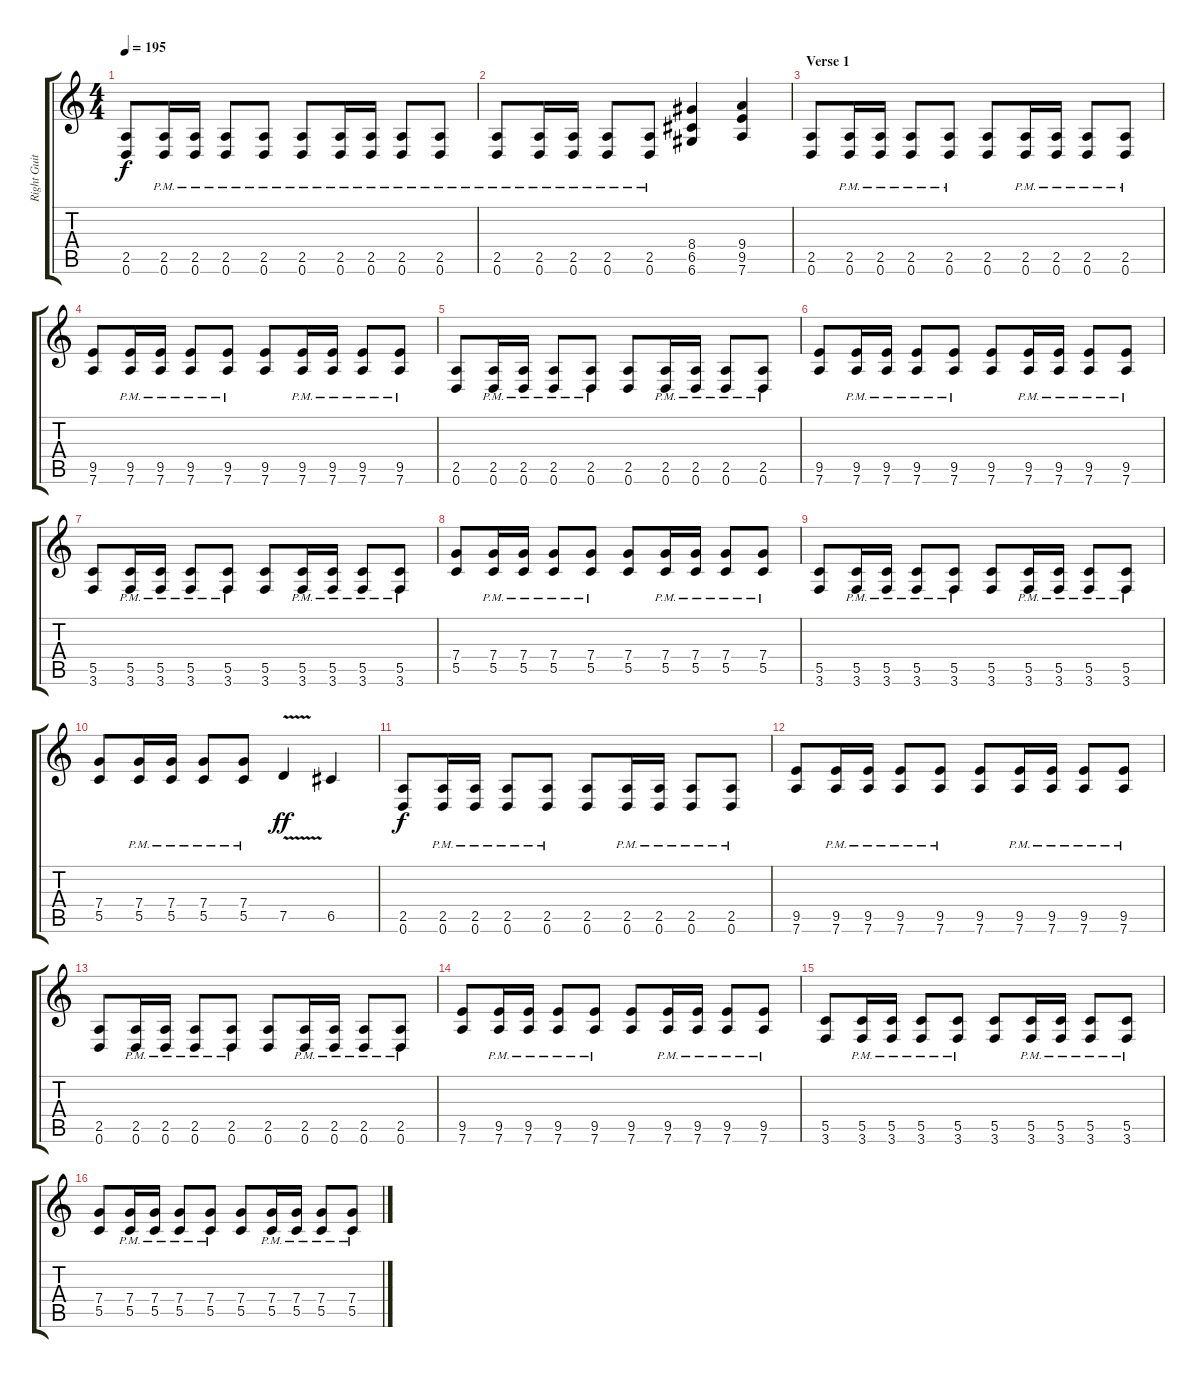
\track ("Right Guitar" "Right Guit") {instrument distortionguitar}
\staff {score tabs}
\tuning (D4 A3 F3 C3 G2 D2) {hide}
\ts (4 4)
\tempo 195
\clef g2
\ks c
(2.5 0.6).8{dy f} (2.5{pm} 0.6).16 (2.5{pm} 0.6).16 (2.5{pm} 0.6).8 (2.5{pm} 0.6).8 (2.5{pm} 0.6).8 (2.5{pm} 0.6).16 (2.5{pm} 0.6).16 (2.5{pm} 0.6).8 (2.5{pm} 0.6).8 |
(2.5{pm} 0.6).8 (2.5{pm} 0.6).16 (2.5{pm} 0.6).16 (2.5{pm} 0.6).8 (2.5{pm} 0.6).8 (8.4 6.5 6.6).4 (9.4 9.5 7.6).4 |
\section ("" "Verse 1")
(2.5 0.6).8 (2.5{pm} 0.6).16 (2.5{pm} 0.6).16 (2.5{pm} 0.6).8 (2.5{pm} 0.6).8 (2.5 0.6).8 (2.5{pm} 0.6).16 (2.5{pm} 0.6).16 (2.5{pm} 0.6).8 (2.5{pm} 0.6).8 |
(9.5 7.6).8 (9.5{pm} 7.6).16 (9.5{pm} 7.6).16 (9.5{pm} 7.6).8 (9.5{pm} 7.6).8 (9.5 7.6).8 (9.5{pm} 7.6).16 (9.5{pm} 7.6).16 (9.5{pm} 7.6).8 (9.5{pm} 7.6).8 |
(2.5 0.6).8 (2.5{pm} 0.6).16 (2.5{pm} 0.6).16 (2.5{pm} 0.6).8 (2.5{pm} 0.6).8 (2.5 0.6).8 (2.5{pm} 0.6).16 (2.5{pm} 0.6).16 (2.5{pm} 0.6).8 (2.5{pm} 0.6).8 |
(9.5 7.6).8 (9.5{pm} 7.6).16 (9.5{pm} 7.6).16 (9.5{pm} 7.6).8 (9.5{pm} 7.6).8 (9.5 7.6).8 (9.5{pm} 7.6).16 (9.5{pm} 7.6).16 (9.5{pm} 7.6).8 (9.5{pm} 7.6).8 |
(5.5 3.6).8 (5.5{pm} 3.6).16 (5.5{pm} 3.6).16 (5.5{pm} 3.6).8 (5.5{pm} 3.6).8 (5.5 3.6).8 (5.5{pm} 3.6).16 (5.5{pm} 3.6).16 (5.5{pm} 3.6).8 (5.5{pm} 3.6).8 |
(7.4 5.5).8 (7.4{pm} 5.5).16 (7.4{pm} 5.5).16 (7.4{pm} 5.5).8 (7.4{pm} 5.5).8 (7.4 5.5).8 (7.4{pm} 5.5).16 (7.4{pm} 5.5).16 (7.4{pm} 5.5).8 (7.4{pm} 5.5).8 |
(5.5 3.6).8 (5.5{pm} 3.6).16 (5.5{pm} 3.6).16 (5.5{pm} 3.6).8 (5.5{pm} 3.6).8 (5.5 3.6).8 (5.5{pm} 3.6).16 (5.5{pm} 3.6).16 (5.5{pm} 3.6).8 (5.5{pm} 3.6).8 |
(7.4 5.5).8 (7.4{pm} 5.5).16 (7.4{pm} 5.5).16 (7.4{pm} 5.5).8 (7.4{pm} 5.5).8 7.5{v}.4{dy ff} 6.5.4 |
(2.5 0.6).8{dy f} (2.5{pm} 0.6).16 (2.5{pm} 0.6).16 (2.5{pm} 0.6).8 (2.5{pm} 0.6).8 (2.5 0.6).8 (2.5{pm} 0.6).16 (2.5{pm} 0.6).16 (2.5{pm} 0.6).8 (2.5{pm} 0.6).8 |
(9.5 7.6).8 (9.5{pm} 7.6).16 (9.5{pm} 7.6).16 (9.5{pm} 7.6).8 (9.5{pm} 7.6).8 (9.5 7.6).8 (9.5{pm} 7.6).16 (9.5{pm} 7.6).16 (9.5{pm} 7.6).8 (9.5{pm} 7.6).8 |
(2.5 0.6).8 (2.5{pm} 0.6).16 (2.5{pm} 0.6).16 (2.5{pm} 0.6).8 (2.5{pm} 0.6).8 (2.5 0.6).8 (2.5{pm} 0.6).16 (2.5{pm} 0.6).16 (2.5{pm} 0.6).8 (2.5{pm} 0.6).8 |
(9.5 7.6).8 (9.5{pm} 7.6).16 (9.5{pm} 7.6).16 (9.5{pm} 7.6).8 (9.5{pm} 7.6).8 (9.5 7.6).8 (9.5{pm} 7.6).16 (9.5{pm} 7.6).16 (9.5{pm} 7.6).8 (9.5{pm} 7.6).8 |
(5.5 3.6).8 (5.5{pm} 3.6).16 (5.5{pm} 3.6).16 (5.5{pm} 3.6).8 (5.5{pm} 3.6).8 (5.5 3.6).8 (5.5{pm} 3.6).16 (5.5{pm} 3.6).16 (5.5{pm} 3.6).8 (5.5{pm} 3.6).8 |
(7.4 5.5).8 (7.4{pm} 5.5).16 (7.4{pm} 5.5).16 (7.4{pm} 5.5).8 (7.4{pm} 5.5).8 (7.4 5.5).8 (7.4{pm} 5.5).16 (7.4{pm} 5.5).16 (7.4{pm} 5.5).8 (7.4{pm} 5.5).8
